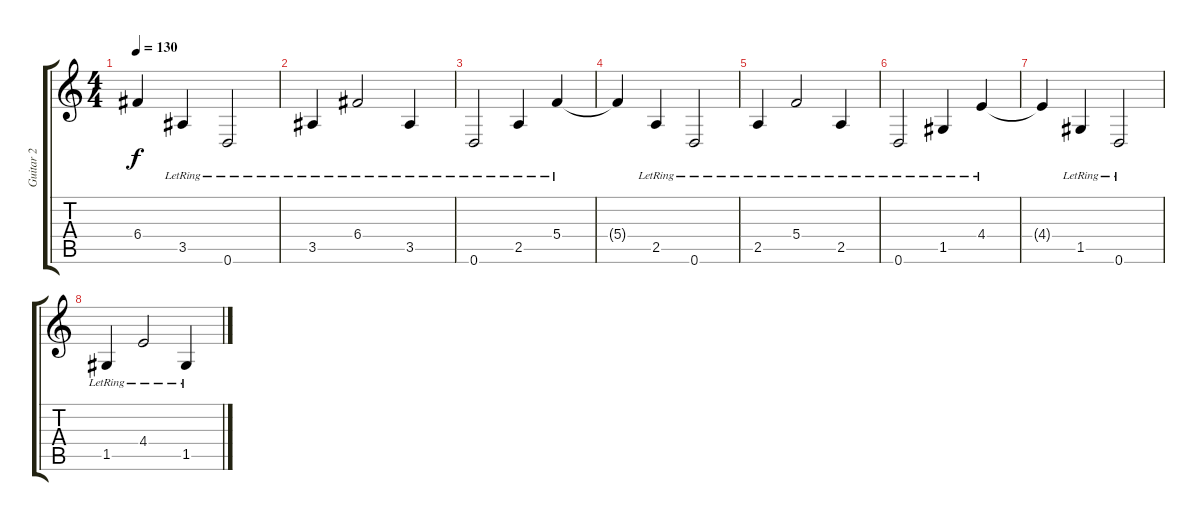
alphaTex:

\track ("Guitar 2" "Guitar 2") {instrument acousticguitarsteel}
\staff {score tabs}
\tuning (D4 A3 F3 C3 G2 D2) {hide}
\ts (4 4)
\tempo 130
\clef g2
\ks c
6.4{t}.4{dy f} 3.5{lr}.4 0.6{lr}.2 |
3.5{lr}.4 6.4{lr}.2 3.5{lr}.4 |
0.6{lr}.2 2.5{lr}.4 5.4{lr}.4 |
5.4{t}.4 2.5{lr}.4 0.6{lr}.2 |
2.5{lr}.4 5.4{lr}.2 2.5{lr}.4 |
0.6{lr}.2 1.5{lr}.4 4.4{lr}.4 |
4.4{t}.4 1.5{lr}.4 0.6{lr}.2 |
1.5{lr}.4 4.4{lr}.2 1.5{lr}.4
